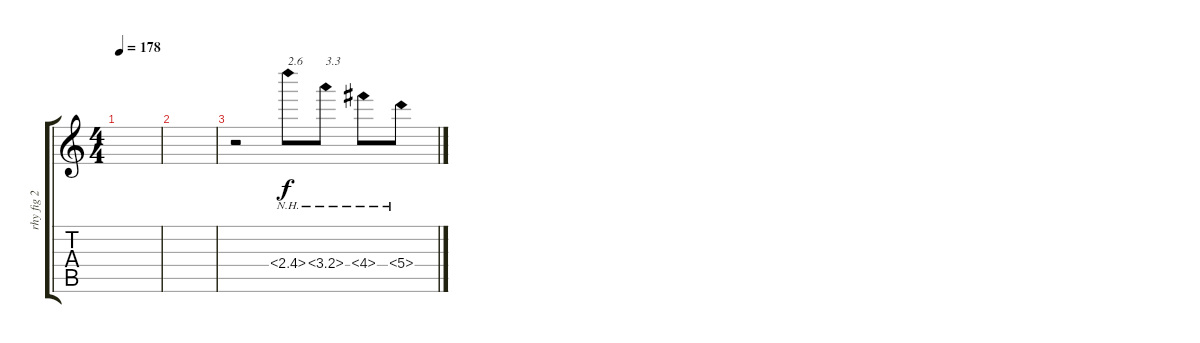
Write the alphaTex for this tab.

\track ("rhy fig 2" "rhy fig 2") {instrument distortionguitar}
\staff {score tabs}
\tuning (E4 B3 G3 D3 A2 E2) {hide}
\ts (4 4)
\tempo 178
\clef g2
\ks c
|
|
r.2 2.4{nh}.8{txt "2.6"} 3.4{nh}.8{txt "3.3"} 4.4{nh}.8 5.4{nh}.8
